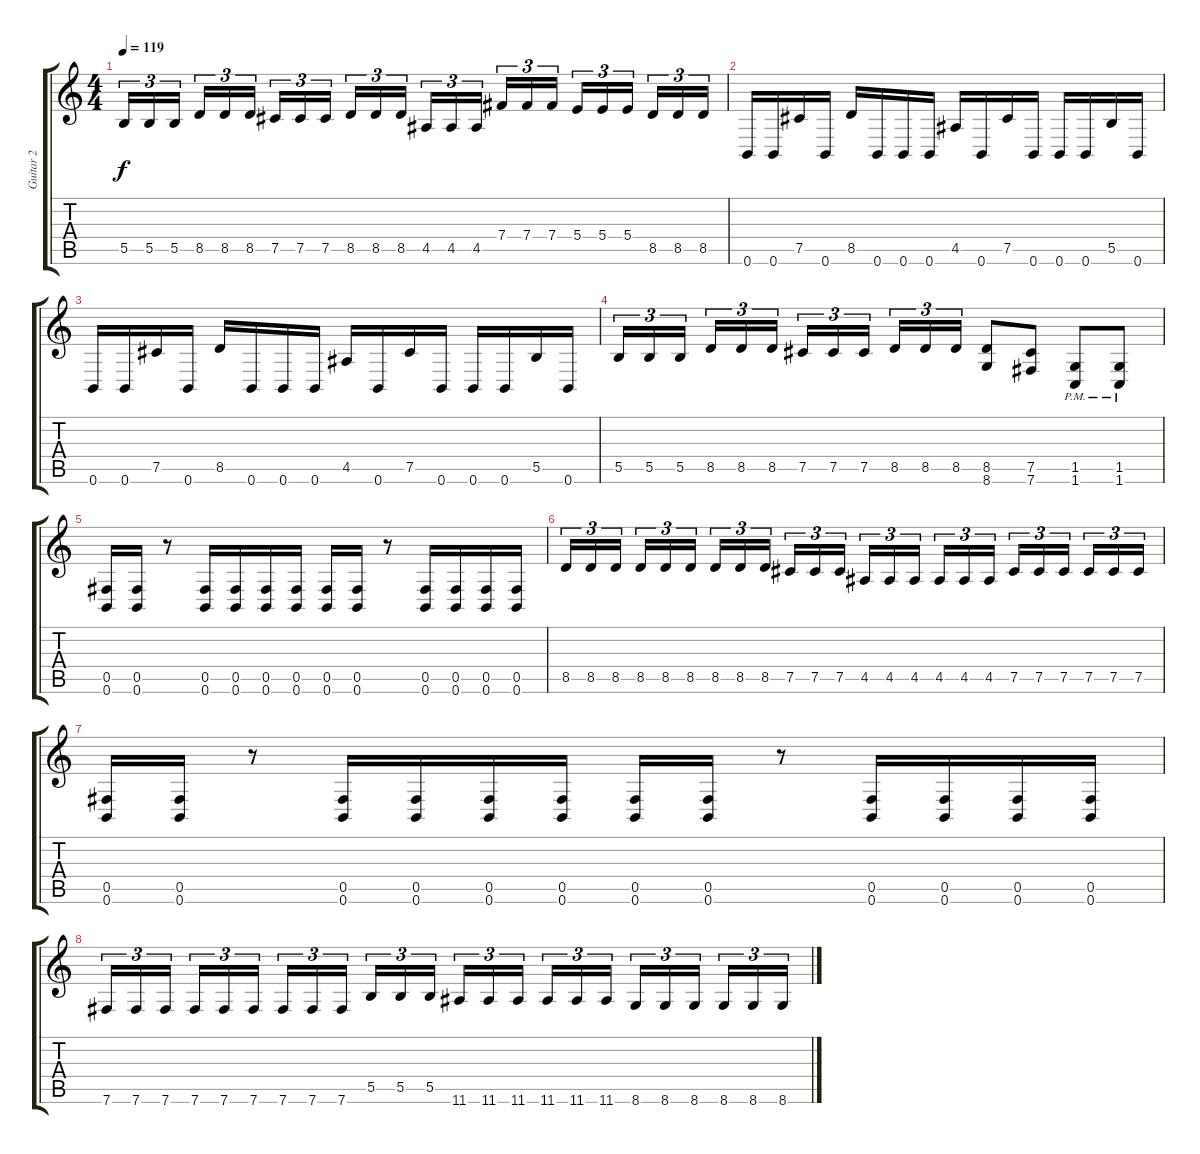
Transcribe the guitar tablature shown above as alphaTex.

\track ("Guitar 2" "Guitar 2") {instrument distortionguitar}
\staff {score tabs}
\tuning (B3 Gb3 E3 B2 Gb2 B1) {hide}
\ts (4 4)
\tempo 119
\clef g2
\ks c
5.5.16{tu (3 2) dy f} 5.5.16{tu (3 2)} 5.5.16{tu (3 2)} 8.5.16{tu (3 2)} 8.5.16{tu (3 2)} 8.5.16{tu (3 2)} 7.5.16{tu (3 2)} 7.5.16{tu (3 2)} 7.5.16{tu (3 2)} 8.5.16{tu (3 2)} 8.5.16{tu (3 2)} 8.5.16{tu (3 2)} 4.5.16{tu (3 2)} 4.5.16{tu (3 2)} 4.5.16{tu (3 2)} 7.4.16{tu (3 2)} 7.4.16{tu (3 2)} 7.4.16{tu (3 2)} 5.4.16{tu (3 2)} 5.4.16{tu (3 2)} 5.4.16{tu (3 2)} 8.5.16{tu (3 2)} 8.5.16{tu (3 2)} 8.5.16{tu (3 2)} |
0.6.16 0.6.16 7.5.16 0.6.16 8.5.16 0.6.16 0.6.16 0.6.16 4.5.16 0.6.16 7.5.16 0.6.16 0.6.16 0.6.16 5.5.16 0.6.16 |
0.6.16 0.6.16 7.5.16 0.6.16 8.5.16 0.6.16 0.6.16 0.6.16 4.5.16 0.6.16 7.5.16 0.6.16 0.6.16 0.6.16 5.5.16 0.6.16 |
5.5.16{tu (3 2)} 5.5.16{tu (3 2)} 5.5.16{tu (3 2)} 8.5.16{tu (3 2)} 8.5.16{tu (3 2)} 8.5.16{tu (3 2)} 7.5.16{tu (3 2)} 7.5.16{tu (3 2)} 7.5.16{tu (3 2)} 8.5.16{tu (3 2)} 8.5.16{tu (3 2)} 8.5.16{tu (3 2)} (8.5 8.6).8 (7.5 7.6).8 (1.5{pm} 1.6{pm}).8 (1.5{pm} 1.6{pm}).8 |
(0.5 0.6).16 (0.5 0.6).16 r.8 (0.5 0.6).16 (0.5 0.6).16 (0.5 0.6).16 (0.5 0.6).16 (0.5 0.6).16 (0.5 0.6).16 r.8 (0.5 0.6).16 (0.5 0.6).16 (0.5 0.6).16 (0.5 0.6).16 |
8.5.16{tu (3 2)} 8.5.16{tu (3 2)} 8.5.16{tu (3 2)} 8.5.16{tu (3 2)} 8.5.16{tu (3 2)} 8.5.16{tu (3 2)} 8.5.16{tu (3 2)} 8.5.16{tu (3 2)} 8.5.16{tu (3 2)} 7.5.16{tu (3 2)} 7.5.16{tu (3 2)} 7.5.16{tu (3 2)} 4.5.16{tu (3 2)} 4.5.16{tu (3 2)} 4.5.16{tu (3 2)} 4.5.16{tu (3 2)} 4.5.16{tu (3 2)} 4.5.16{tu (3 2)} 7.5.16{tu (3 2)} 7.5.16{tu (3 2)} 7.5.16{tu (3 2)} 7.5.16{tu (3 2)} 7.5.16{tu (3 2)} 7.5.16{tu (3 2)} |
(0.5 0.6).16 (0.5 0.6).16 r.8 (0.5 0.6).16 (0.5 0.6).16 (0.5 0.6).16 (0.5 0.6).16 (0.5 0.6).16 (0.5 0.6).16 r.8 (0.5 0.6).16 (0.5 0.6).16 (0.5 0.6).16 (0.5 0.6).16 |
7.6.16{tu (3 2)} 7.6.16{tu (3 2)} 7.6.16{tu (3 2)} 7.6.16{tu (3 2)} 7.6.16{tu (3 2)} 7.6.16{tu (3 2)} 7.6.16{tu (3 2)} 7.6.16{tu (3 2)} 7.6.16{tu (3 2)} 5.5.16{tu (3 2)} 5.5.16{tu (3 2)} 5.5.16{tu (3 2)} 11.6.16{tu (3 2)} 11.6.16{tu (3 2)} 11.6.16{tu (3 2)} 11.6.16{tu (3 2)} 11.6.16{tu (3 2)} 11.6.16{tu (3 2)} 8.6.16{tu (3 2)} 8.6.16{tu (3 2)} 8.6.16{tu (3 2)} 8.6.16{tu (3 2)} 8.6.16{tu (3 2)} 8.6.16{tu (3 2)}
